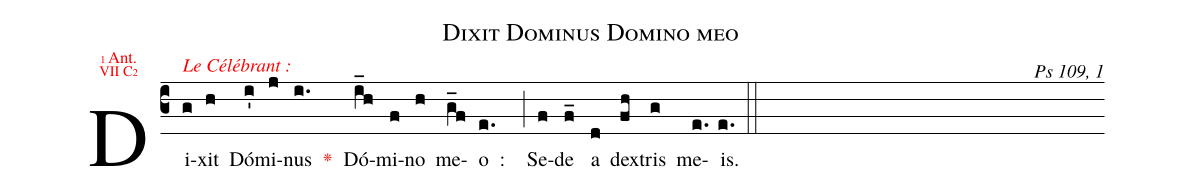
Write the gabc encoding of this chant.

name:Dixit Dominus Domino meo;
office-part:Antiphona;
annotation: {\color{red}\tiny 1 \footnotesize Ant.};
annotation: {\color{red}\scriptsize VII C\tiny 2};
mode:7;
mode-differentia: C2;
commentary:Ps 109, 1;
%%
(c3) Di<alt>{\textcolor{red}{Le Célébrant :}}</alt>(g)xit(h) Dó(i')mi(j)nus(i.) <c><v>\greheightstar</v></c>() Dó(i_h)mi(f)no(h) me(g_f)o(e.) :() (;) Se(f)de(f_) a(d) dex(fh)tris(g) me(e.)is.(e.) (::)(Z)
